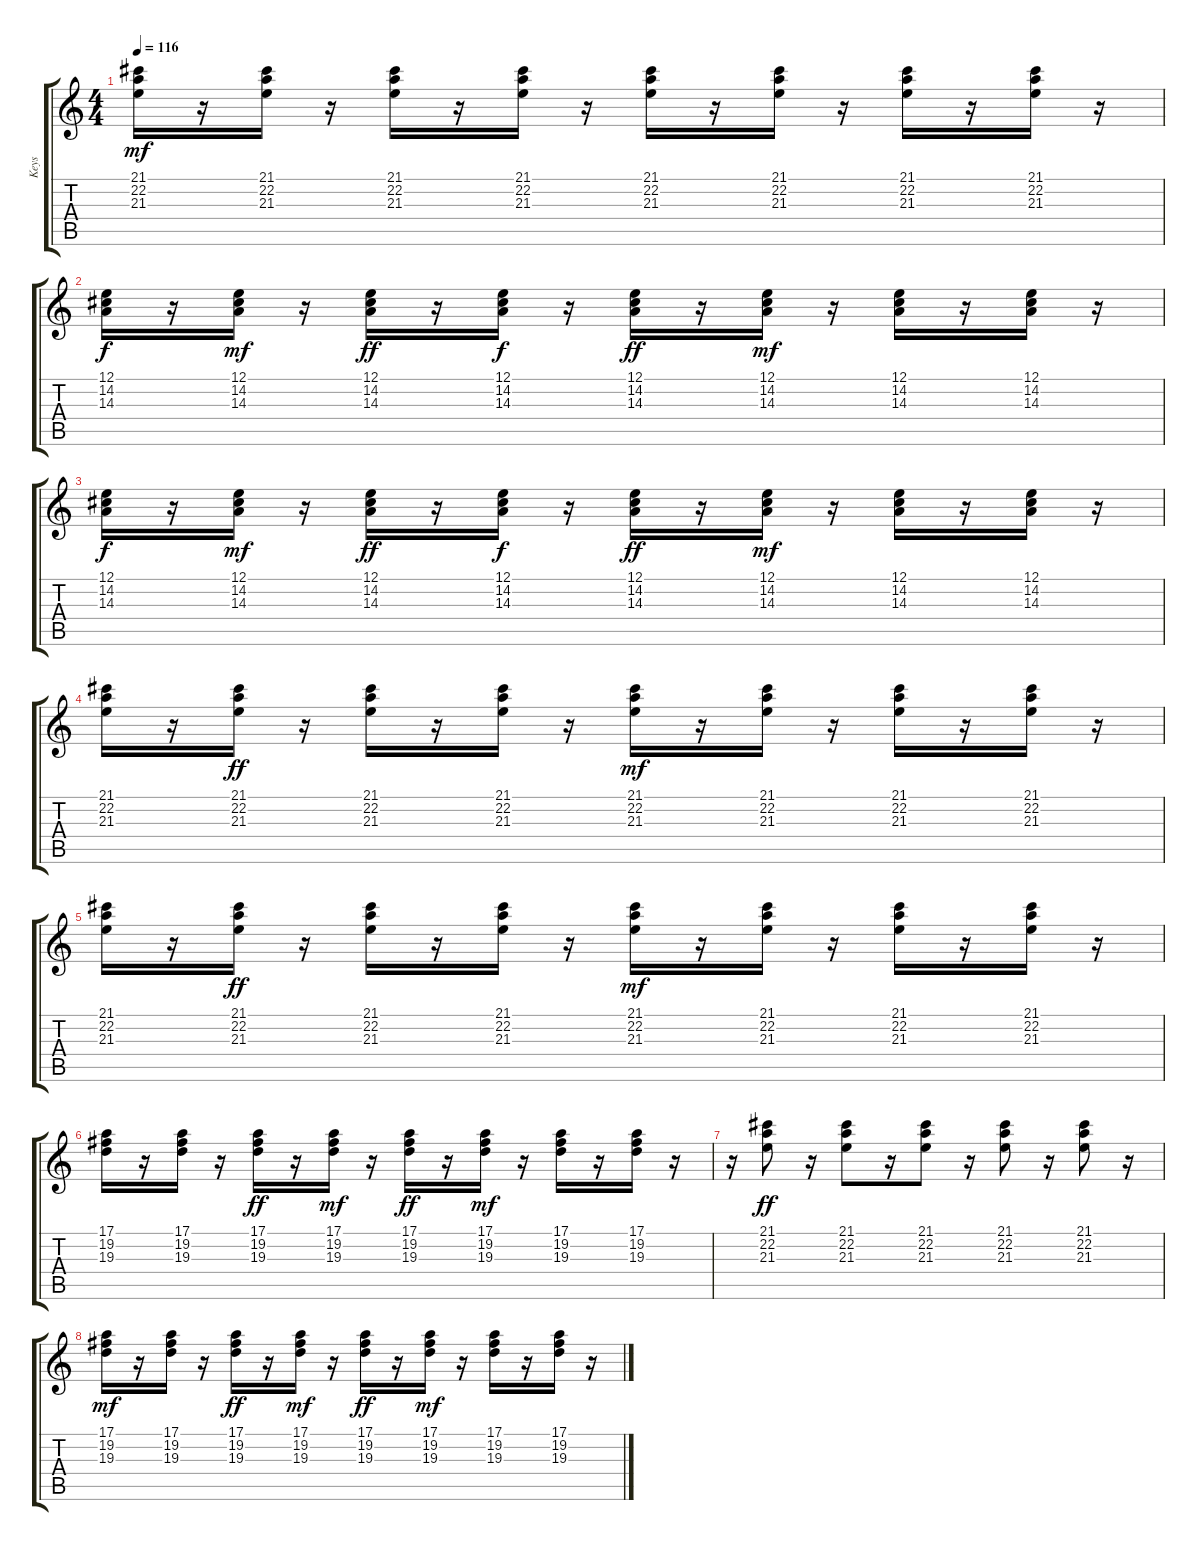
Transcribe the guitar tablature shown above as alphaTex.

\track ("Keys" "Keys") {instrument brightacousticpiano}
\staff {score tabs}
\tuning (E4 B3 G3 D3 A2 E2) {hide}
\ts (4 4)
\tempo 116
\clef g2
\ks c
(21.1 22.2 21.3).16{dy mf} r.16 (21.1 22.2 21.3).16 r.16 (21.1 22.2 21.3).16 r.16 (21.1 22.2 21.3).16 r.16 (21.1 22.2 21.3).16 r.16 (21.1 22.2 21.3).16 r.16 (21.1 22.2 21.3).16 r.16 (21.1 22.2 21.3).16 r.16 |
(12.1 14.2 14.3).16{dy f} r.16 (12.1 14.2 14.3).16{dy mf} r.16 (12.1 14.2 14.3).16{dy ff} r.16 (12.1 14.2 14.3).16{dy f} r.16 (12.1 14.2 14.3).16{dy ff} r.16 (12.1 14.2 14.3).16{dy mf} r.16 (12.1 14.2 14.3).16 r.16 (12.1 14.2 14.3).16 r.16 |
(12.1 14.2 14.3).16{dy f} r.16 (12.1 14.2 14.3).16{dy mf} r.16 (12.1 14.2 14.3).16{dy ff} r.16 (12.1 14.2 14.3).16{dy f} r.16 (12.1 14.2 14.3).16{dy ff} r.16 (12.1 14.2 14.3).16{dy mf} r.16 (12.1 14.2 14.3).16 r.16 (12.1 14.2 14.3).16 r.16 |
(21.1 22.2 21.3).16 r.16 (21.1 22.2 21.3).16{dy ff} r.16 (21.1 22.2 21.3).16 r.16 (21.1 22.2 21.3).16 r.16 (21.1 22.2 21.3).16{dy mf} r.16 (21.1 22.2 21.3).16 r.16 (21.1 22.2 21.3).16 r.16 (21.1 22.2 21.3).16 r.16 |
(21.1 22.2 21.3).16 r.16 (21.1 22.2 21.3).16{dy ff} r.16 (21.1 22.2 21.3).16 r.16 (21.1 22.2 21.3).16 r.16 (21.1 22.2 21.3).16{dy mf} r.16 (21.1 22.2 21.3).16 r.16 (21.1 22.2 21.3).16 r.16 (21.1 22.2 21.3).16 r.16 |
(17.1 19.2 19.3).16 r.16 (17.1 19.2 19.3).16 r.16 (17.1 19.2 19.3).16{dy ff} r.16 (17.1 19.2 19.3).16{dy mf} r.16 (17.1 19.2 19.3).16{dy ff} r.16 (17.1 19.2 19.3).16{dy mf} r.16 (17.1 19.2 19.3).16 r.16 (17.1 19.2 19.3).16 r.16 |
r.16 (21.1 22.2 21.3).8{dy ff} r.16 (21.1 22.2 21.3).8 r.16 (21.1 22.2 21.3).8 r.16 (21.1 22.2 21.3).8 r.16 (21.1 22.2 21.3).8 r.16 |
(17.1 19.2 19.3).16{dy mf} r.16 (17.1 19.2 19.3).16 r.16 (17.1 19.2 19.3).16{dy ff} r.16 (17.1 19.2 19.3).16{dy mf} r.16 (17.1 19.2 19.3).16{dy ff} r.16 (17.1 19.2 19.3).16{dy mf} r.16 (17.1 19.2 19.3).16 r.16 (17.1 19.2 19.3).16 r.16
